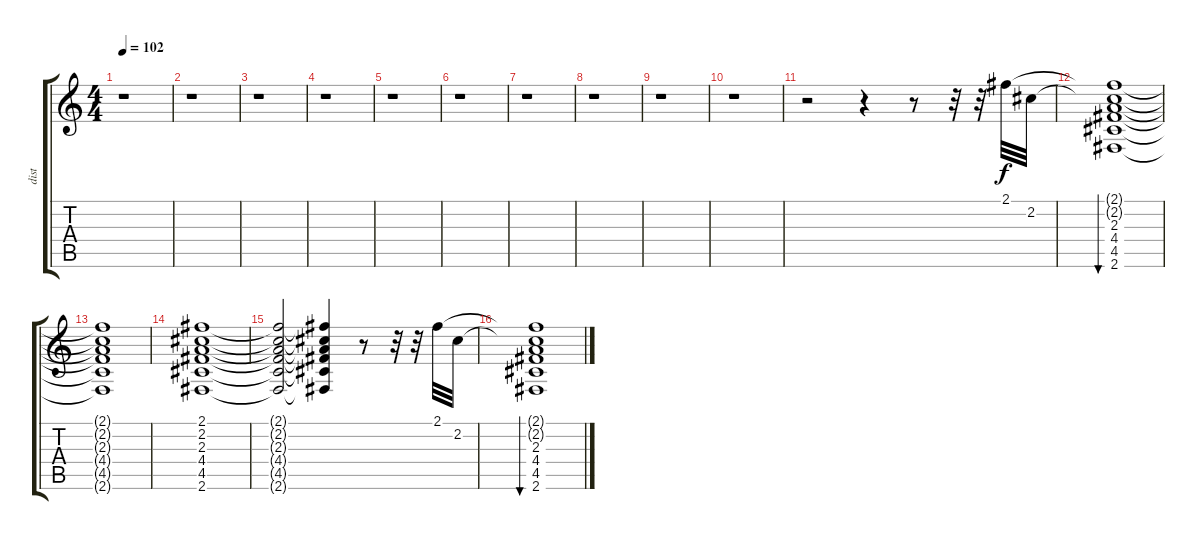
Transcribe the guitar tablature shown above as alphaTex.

\track ("dist" "dist") {instrument acousticguitarsteel}
\staff {score tabs}
\tuning (E4 B3 G3 D3 A2 E2) {hide}
\ts (4 4)
\tempo 102
\clef g2
\ks c
r.1{dy f} |
r.1 |
r.1 |
r.1 |
r.1 |
r.1 |
r.1 |
r.1 |
r.1 |
r.1 |
r.2 r.4 r.8 r.32 r.32 2.1.32 2.2.32 |
(2.1{t} 2.2{t} 2.3 4.4 4.5 2.6).1{bu 240} |
(2.1{t} 2.2{t} 2.3{t} 4.4{t} 4.5{t} 2.6{t}).1 |
(2.1 2.2 2.3 4.4 4.5 2.6).1 |
(2.1{t} 2.2{t} 2.3{t} 4.4{t} 4.5{t} 2.6{t}).2 (2.1{t} 2.2{t} 2.3{t} 4.4{t} 4.5{t} 2.6{t}).4 r.8 r.32 r.32 2.1.32 2.2.32 |
(2.1{t} 2.2{t} 2.3 4.4 4.5 2.6).1{bu 240}
